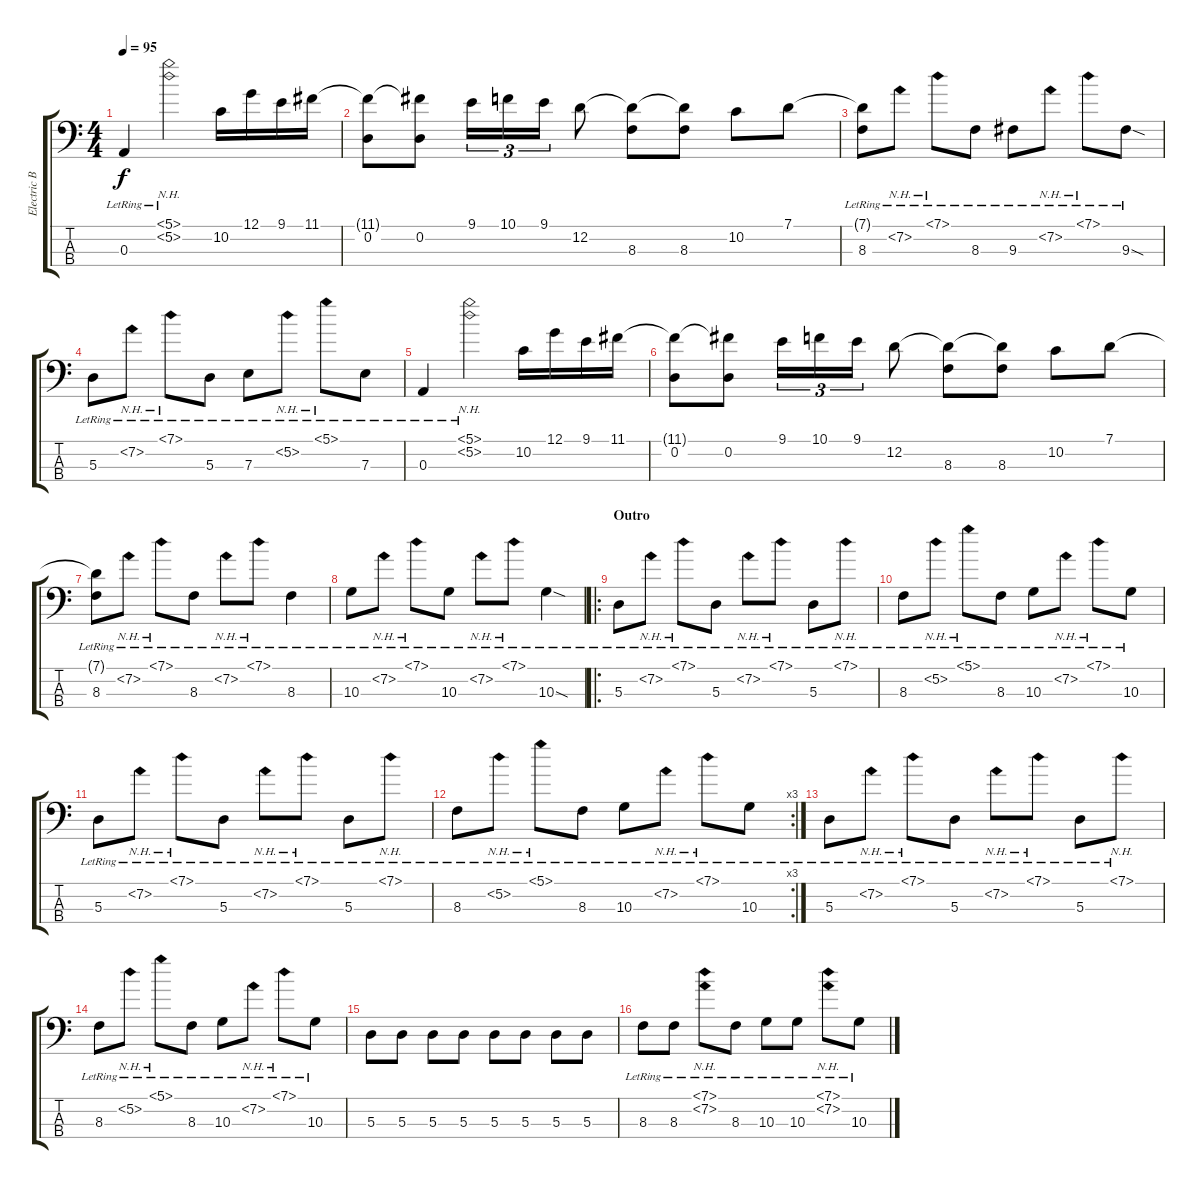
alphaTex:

\track ("Electric Bass" "Electric B") {instrument electricbassfinger}
\staff {score tabs}
\tuning (G2 D2 A1 E1) {hide}
\ts (4 4)
\tempo 95
\clef f4
\ks c
0.3{lr}.4{dy f} (5.1{nh lr} 5.2{nh}).2 10.2.16 12.1.16 9.1.16 11.1.16 |
(11.1{t} 0.2).8 (11.1{t} 0.2).8 9.1.16{tu (3 2)} 10.1.16{tu (3 2)} 9.1.16{tu (3 2)} 12.2.8 (12.2{t} 8.3).8 (12.2{t} 8.3).8 10.2.8 7.1.8 |
(7.1{lr t} 8.3{lr}).8 7.2{nh lr}.8 7.1{nh lr}.8 8.3{lr}.8 9.3{lr}.8 7.2{nh lr}.8 7.1{nh lr}.8 9.3{sod lr}.8 |
5.3{lr}.8 7.2{nh lr}.8 7.1{nh lr}.8 5.3{lr}.8 7.3{lr}.8 5.2{nh lr}.8 5.1{nh lr}.8 7.3{lr}.8 |
0.3{lr}.4 (5.1{nh lr} 5.2{nh lr}).2 10.2.16 12.1.16 9.1.16 11.1.16 |
(11.1{t} 0.2).8 (11.1{t} 0.2).8 9.1.16{tu (3 2)} 10.1.16{tu (3 2)} 9.1.16{tu (3 2)} 12.2.8 (12.2{t} 8.3).8 (12.2{t} 8.3).8 10.2.8 7.1.8 |
(7.1{lr t} 8.3{lr}).8 7.2{nh lr}.8 7.1{nh lr}.8 8.3{lr}.8 7.2{nh lr}.8 7.1{nh lr}.8 8.3{lr}.4 |
10.3{lr}.8 7.2{nh lr}.8 7.1{nh lr}.8 10.3{lr}.8 7.2{nh lr}.8 7.1{nh lr}.8 10.3{sod lr}.4 |
\ro
\section ("" "Outro")
5.3{lr}.8 7.2{nh lr}.8 7.1{nh lr}.8 5.3{lr}.8 7.2{nh lr}.8 7.1{nh lr}.8 5.3{lr}.8 7.1{nh lr}.8 |
8.3{lr}.8 5.2{nh lr}.8 5.1{nh lr}.8 8.3{lr}.8 10.3{lr}.8 7.2{nh lr}.8 7.1{nh lr}.8 10.3{lr}.8 |
5.3{lr}.8 7.2{nh lr}.8 7.1{nh lr}.8 5.3{lr}.8 7.2{nh lr}.8 7.1{nh lr}.8 5.3{lr}.8 7.1{nh lr}.8 |
\rc 3
8.3{lr}.8 5.2{nh lr}.8 5.1{nh lr}.8 8.3{lr}.8 10.3{lr}.8 7.2{nh lr}.8 7.1{nh lr}.8 10.3{lr}.8 |
5.3{lr}.8 7.2{nh lr}.8 7.1{nh lr}.8 5.3{lr}.8 7.2{nh lr}.8 7.1{nh lr}.8 5.3{lr}.8 7.1{nh lr}.8 |
8.3{lr}.8 5.2{nh lr}.8 5.1{nh lr}.8 8.3{lr}.8 10.3{lr}.8 7.2{nh lr}.8 7.1{nh lr}.8 10.3{lr}.8 |
5.3.8 5.3.8 5.3.8 5.3.8 5.3.8 5.3.8 5.3.8 5.3.8 |
8.3{lr}.8 8.3{lr}.8 (7.1{nh lr} 7.2{nh lr}).8 8.3{lr}.8 10.3{lr}.8 10.3{lr}.8 (7.1{nh lr} 7.2{nh lr}).8 10.3{lr}.8
